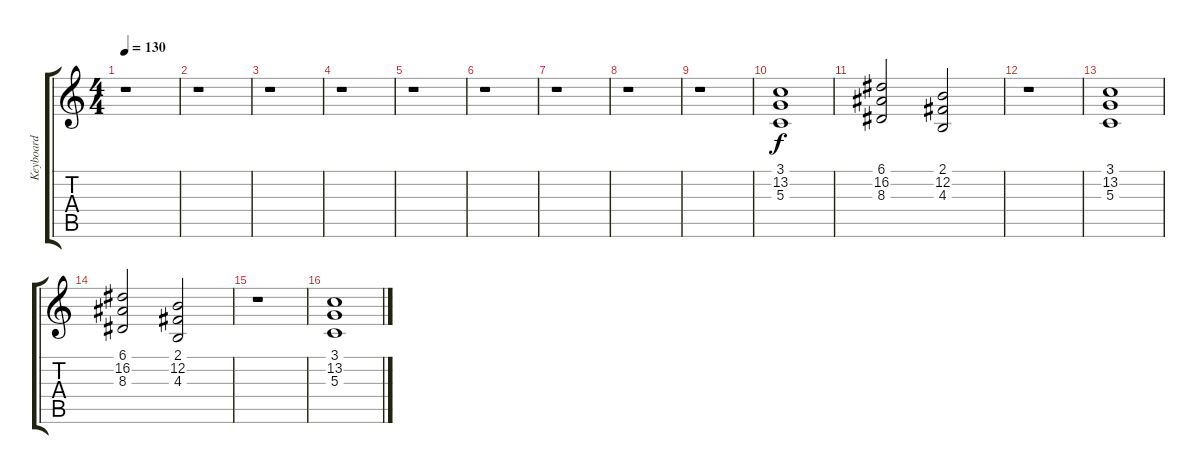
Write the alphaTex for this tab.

\track ("Keyboard" "Keyboard") {instrument acousticgrandpiano}
\staff {score tabs}
\tuning (E4 B3 G3 D3 A2 E2) {hide}
\ts (4 4)
\tempo 130
\clef g2
\ks c
r.1{dy f} |
r.1 |
r.1 |
r.1 |
r.1 |
r.1 |
r.1 |
r.1 |
r.1 |
(3.1 13.2 5.3).1 |
(6.1 16.2 8.3).2 (2.1 12.2 4.3).2 |
r.1 |
(3.1 13.2 5.3).1 |
(6.1 16.2 8.3).2 (2.1 12.2 4.3).2 |
r.1 |
(3.1 13.2 5.3).1
